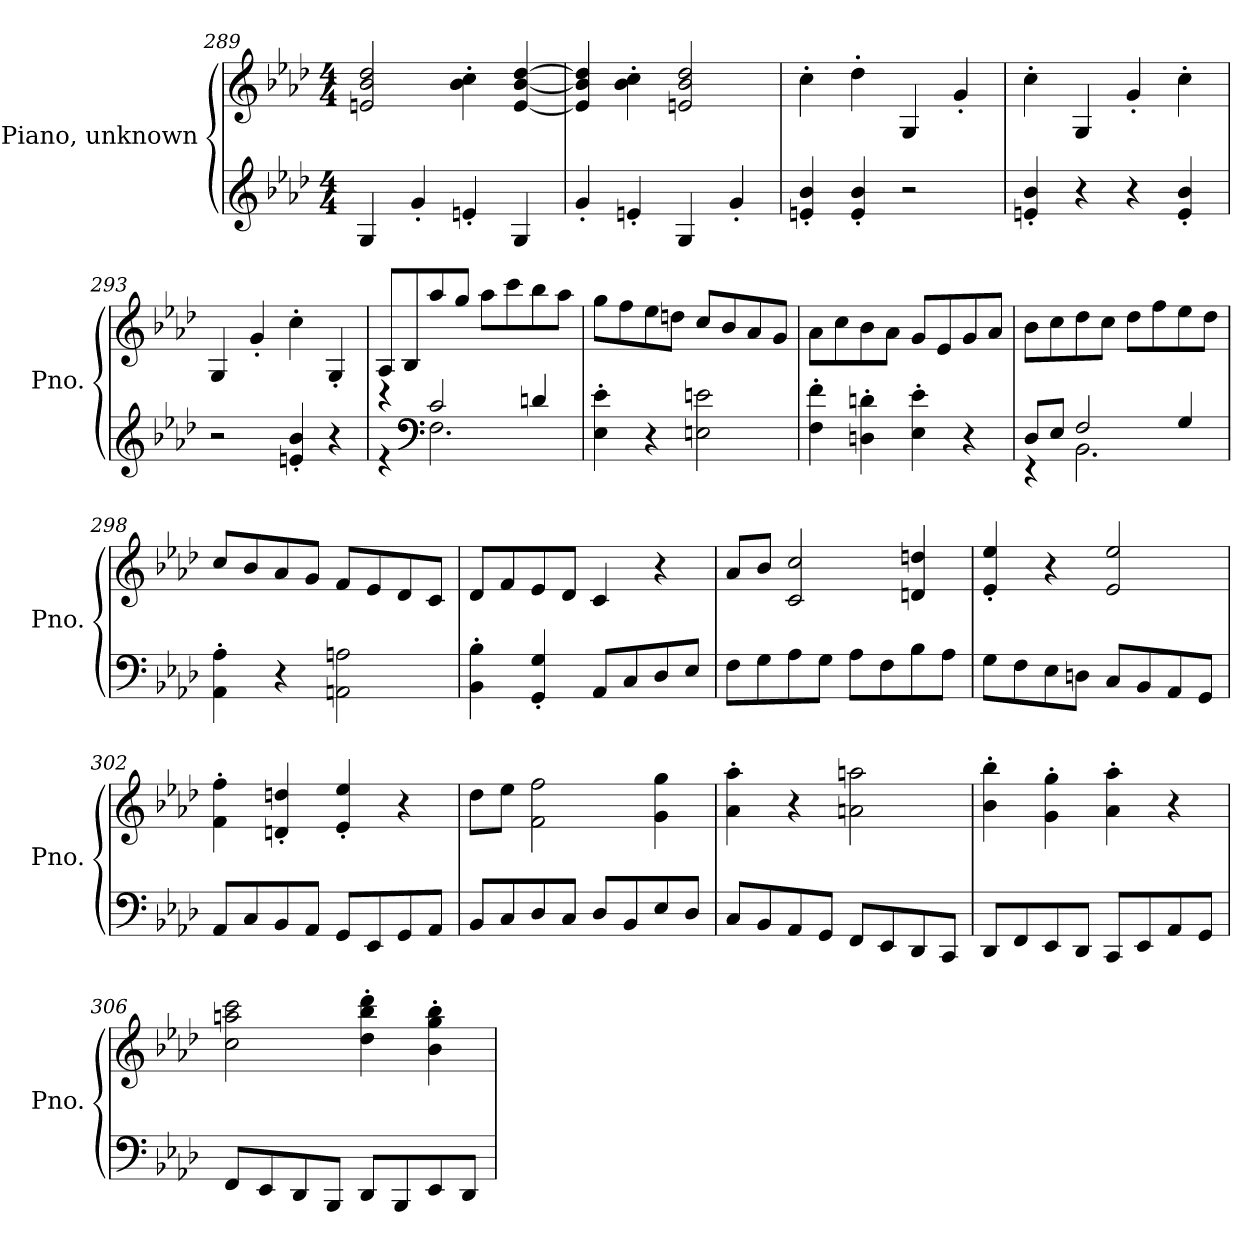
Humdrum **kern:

**kern	**kern
*part1	*part1
*staff2	*staff1
*I"Piano, unknown	*
*I'Pno.	*
*clefG2	*clefG2
*k[b-e-a-d-]	*k[b-e-a-d-]
*M4/4	*M4/4
=289	=289
4G/	2en/ 2b-/ 2dd-/
4g'/	.
4en'/	4b-\' 4cc\'
4G/	[4e/ [4b-/ [4dd-/
=290	=290
4g'/	4e/] 4b-/] 4dd-/]
4en'/	4b-\' 4cc\'
4G/	2en/ 2b-/ 2dd-/
4g'/	.
!!LO:LB:g=z
=291	=291
4en/' 4b-/'	4cc'\
4e/' 4b-/'	4dd-'\
2r	4G/
.	4g'/
=292	=292
4en/' 4b-/'	4cc'\
4r	4G/
4r	4g'/
4e/' 4b-/'	4cc'\
=293	=293
2r	4G/
.	4g'/
4en/' 4b-/'	4cc'\
4r	4G'/
=294	=294
*^	*
4r	4r	8A-/L
.	.	8B-/
*clefF4	*	*
2c/	2.F\	8aa-/
.	.	8gg/J
.	.	8aa-\L
.	.	8ccc\
4dn/	.	8bb-\
.	.	8aa-\J
*v	*v	*
=295	=295
4E-\' 4e-\'	8gg\L
.	8ff\
4r	8ee-\
.	8ddn\J
2En\ 2en\	8cc/L
.	8b-/
.	8a-/
.	8g/J
!!LO:LB:g=z
=296	=296
4F\' 4f\'	8a-\L
.	8cc\
4Dn\' 4dn\'	8b-\
.	8a-\J
4E-\' 4e-\'	8g/L
.	8e-/
4r	8g/
.	8a-/J
=297	=297
*^	*
8D-/L	4r	8b-\L
8E-/J	.	8cc\
2F/	2.BB-\	8dd-\
.	.	8cc\J
.	.	8dd-\L
.	.	8ff\
4G/	.	8ee-\
.	.	8dd-\J
*v	*v	*
=298	=298
4AA-\' 4A-\'	8cc/L
.	8b-/
4r	8a-/
.	8g/J
2AAn\ 2An\	8f/L
.	8e-/
.	8d-/
.	8c/J
=299	=299
4BB-\' 4B-\'	8d-/L
.	8f/
4GG/' 4G/'	8e-/
.	8d-/J
8AA-/L	4c/
8C/	.
8D-/	4r
8E-/J	.
=300	=300
8F\L	8a-/L
8G\	8b-/J
8A-\	2c/ 2cc/
8G\J	.
8A-\L	.
8F\	.
8B-\	4dn/ 4ddn/
8A-\J	.
!!LO:LB:g=z
=301	=301
8G\L	4e-/' 4ee-/'
8F\	.
8E-\	4r
8Dn\J	.
8C/L	2e-/ 2ee-/
8BB-/	.
8AA-/	.
8GG/J	.
=302	=302
8AA-/L	4f\' 4ff\'
8C/	.
8BB-/	4dn/' 4ddn/'
8AA-/J	.
8GG/L	4e-/' 4ee-/'
8EE-/	.
8GG/	4r
8AA-/J	.
=303	=303
8BB-/L	8dd-\L
8C/	8ee-\J
8D-/	2f\ 2ff\
8C/J	.
8D-/L	.
8BB-/	.
8E-/	4g\ 4gg\
8D-/J	.
=304	=304
8C/L	4a-\' 4aa-\'
8BB-/	.
8AA-/	4r
8GG/J	.
8FF/L	2an\ 2aan\
8EE-/	.
8DD-/	.
8CC/J	.
!!LO:PB:g=z
=305	=305
8DD-/L	4b-\' 4bb-\'
8FF/	.
8EE-/	4g\' 4gg\'
8DD-/J	.
8CC/L	4a-\' 4aa-\'
8EE-/	.
8AA-/	4r
8GG/J	.
=306	=306
8FF/L	2cc\ 2aan\ 2ccc\
8EE-/	.
8DD-/	.
8BBB-/J	.
8DD-/L	4dd-\' 4bb-\' 4ddd-\'
8BBB-/	.
8EE-/	4b-\' 4gg\' 4bb-\'
8DD-/J	.
=	=
*-	*-
